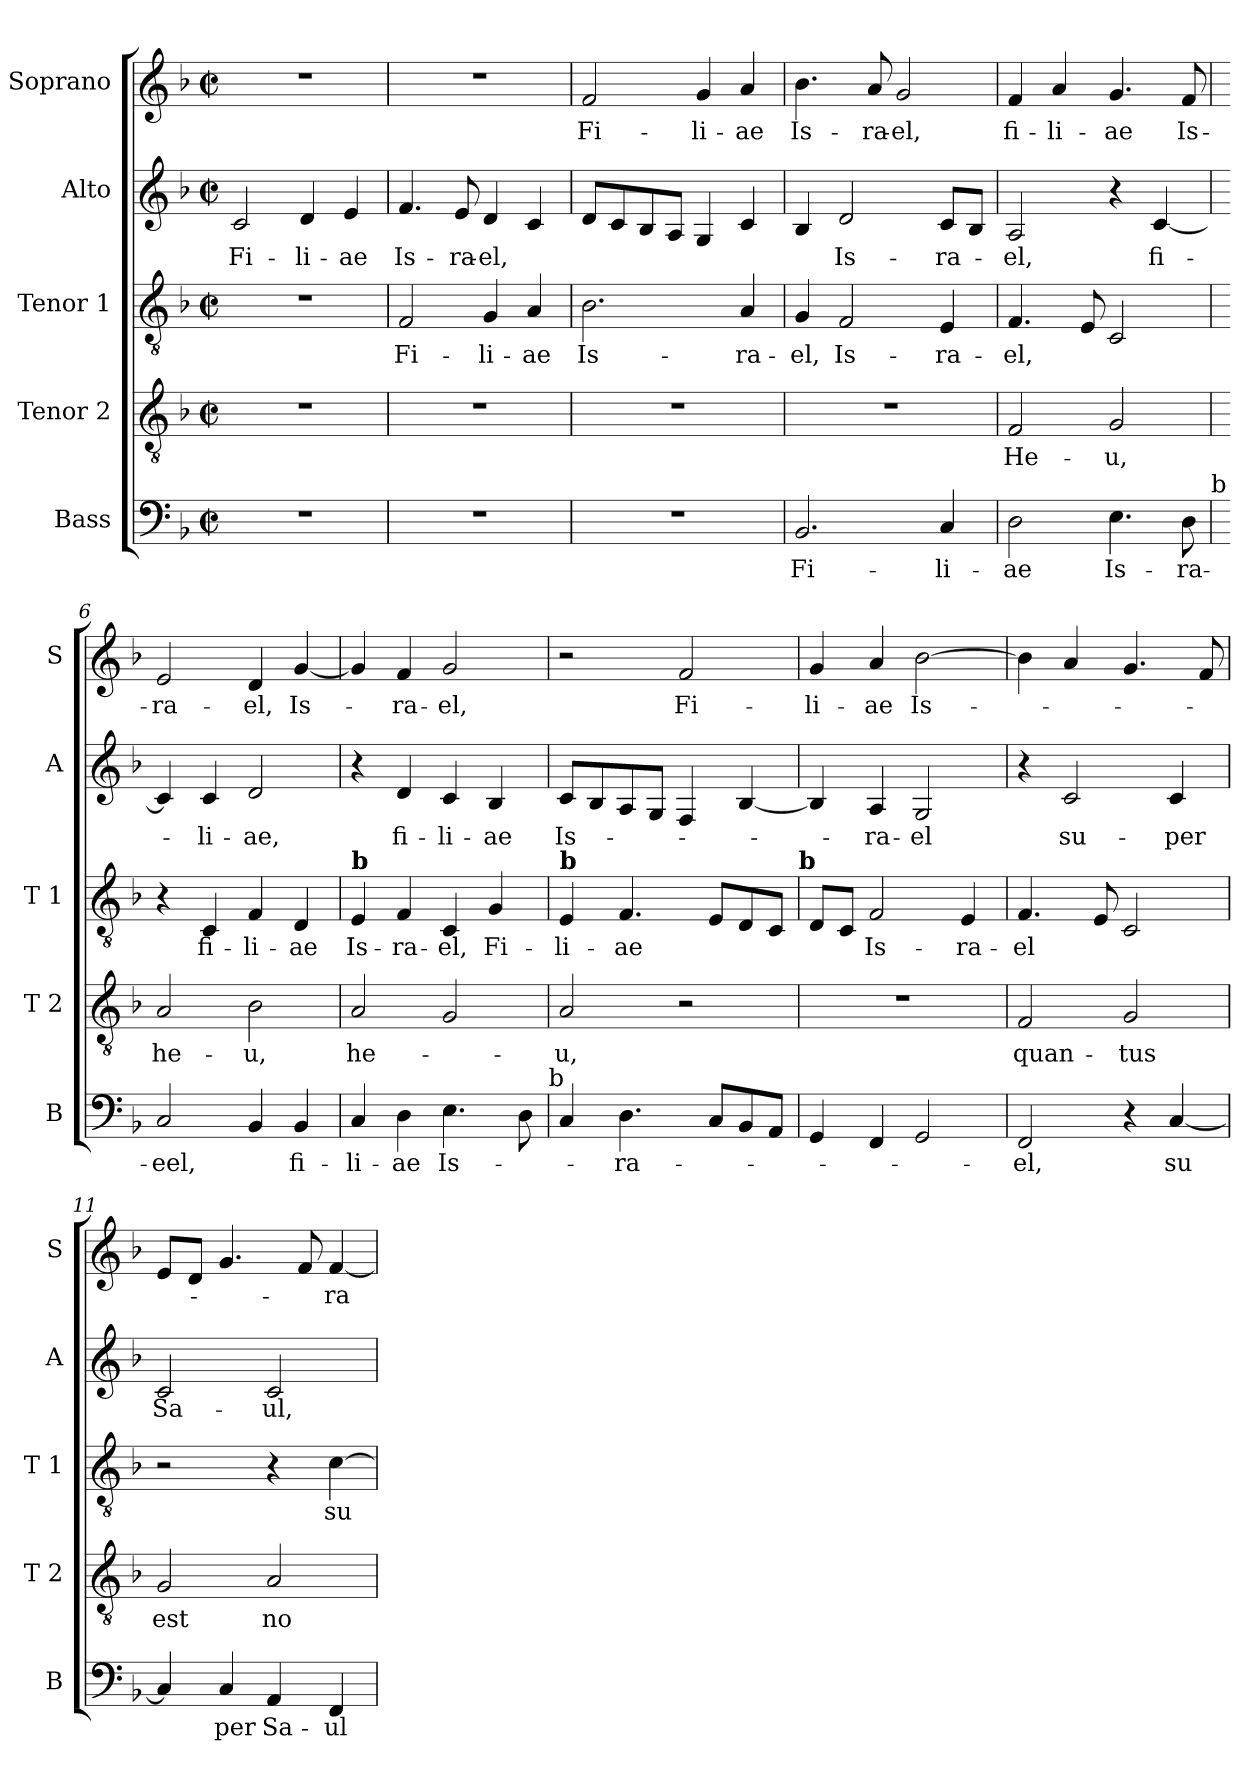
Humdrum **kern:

**kern	**text	**kern	**text	**kern	**text	**kern	**text	**kern	**text
*part5	*part5	*part4	*part4	*part3	*part3	*part2	*part2	*part1	*part1
*staff5	*staff5	*staff4	*staff4	*staff3	*staff3	*staff2	*staff2	*staff1	*staff1
*I"Bass	*	*I"Tenor 2	*	*I"Tenor 1	*	*I"Alto	*	*I"Soprano	*
*I'B	*	*I'T 2	*	*I'T 1	*	*I'A	*	*I'S	*
*clefF4	*	*clefGv2	*	*clefGv2	*	*clefG2	*	*clefG2	*
*k[b-]	*	*k[b-]	*	*k[b-]	*	*k[b-]	*	*k[b-]	*
*F:	*	*F:	*	*F:	*	*F:	*	*F:	*
*M2/2	*	*M2/2	*	*M2/2	*	*M2/2	*	*M2/2	*
*met(c|)	*	*met(c|)	*	*met(c|)	*	*met(c|)	*	*met(c|)	*
=1	=1	=1	=1	=1	=1	=1	=1	=1	=1
1r	.	1r	.	1r	.	2c/	Fi-	1r	.
.	.	.	.	.	.	4d/	-li-	.	.
.	.	.	.	.	.	4e/	-ae	.	.
=2	=2	=2	=2	=2	=2	=2	=2	=2	=2
1r	.	1r	.	2F/	Fi-	4.f/	Is-	1r	.
.	.	.	.	.	.	8e/	-ra-	.	.
.	.	.	.	4G/	-li-	4d/	-el,	.	.
.	.	.	.	4A/	-ae	4c/	.	.	.
=3	=3	=3	=3	=3	=3	=3	=3	=3	=3
1r	.	1r	.	2.B-\	Is-	8d/L	.	2f/	Fi-
.	.	.	.	.	.	8c/	.	.	.
.	.	.	.	.	.	8B-/	.	.	.
.	.	.	.	.	.	8A/J	.	.	.
.	.	.	.	.	.	4G/	.	4g/	-li-
.	.	.	.	4A/	-ra-	4c/	.	4a/	-ae
=4	=4	=4	=4	=4	=4	=4	=4	=4	=4
2.BB-/	Fi-	1r	.	4G/	-el,	4B-/	.	4.b-\	Is-
.	.	.	.	2F/	Is-	2d/	Is-	.	.
.	.	.	.	.	.	.	.	8a/	-ra-
.	.	.	.	.	.	.	.	2g/	-el,
4C/	-li-	.	.	4E/	-ra-	8c/L	-ra-	.	.
.	.	.	.	.	.	8B-/J	.	.	.
=5	=5	=5	=5	=5	=5	=5	=5	=5	=5
2D\	-ae	2F/	He-	4.F/	-el,	2A/	-el,	4f/	fi-
.	.	.	.	.	.	.	.	4a/	-li-
.	.	.	.	8E/	.	.	.	.	.
4.E\	Is-	2G/	-u,	2C/	.	4r	.	4.g/	-ae
.	.	.	.	.	.	[4c/	fi-	.	.
8D\	-ra-	.	.	.	.	.	.	8f/	Is-
!LO:TX:a:t=b	!	!	!	!	!	!	!	!	!
=6	=6	=6	=6	=6	=6	=6	=6	=6	=6
2C/	-eel,	2A/	he-	4r	.	4c/]	.	2e/	-ra-
.	.	.	.	4C/	fi-	4c/	-li-	.	.
4BB-/	.	2B-\	-u,	4F/	-li-	2d/	-ae,	4d/	-el,
4BB-/	fi-	.	.	4D/	-ae	.	.	[4g/	Is-
!!LO:LB:g=z
=7	=7	=7	=7	=7	=7	=7	=7	=7	=7
!	!	!	!	!LO:TX:a:B:t=b	!	!	!	!	!
4C/	-li-	2A/	he-	4E/	Is-	4r	.	4g/]	.
4D\	-ae	.	.	4F/	-ra-	4d/	fi-	4f/	-ra-
4.E\	Is-	2G/	.	4C/	-el,	4c/	-li-	2g/	-el,
.	.	.	.	4G/	Fi-	4B-/	-ae	.	.
8D\	.	.	.	.	.	.	.	.	.
!LO:TX:a:t=b	!	!	!	!	!	!	!	!	!
=8	=8	=8	=8	=8	=8	=8	=8	=8	=8
!	!	!	!	!LO:TX:a:B:t=b	!	!	!	!	!
4C/	.	2A/	-u,	4E/	-li-	8c/L	Is-	2r	.
.	.	.	.	.	.	8B-/	.	.	.
4.D\	-ra-	.	.	4.F/	-ae	8A/	.	.	.
.	.	.	.	.	.	8G/J	.	.	.
.	.	2r	.	.	.	4F/	.	2f/	Fi-
8C/L	.	.	.	8E/L	.	.	.	.	.
8BB-/	.	.	.	8D/	.	[4B-/	.	.	.
8AA/J	.	.	.	8C/J	.	.	.	.	.
!	!	!	!	!LO:TX:a:B:t=b	!	!	!	!	!
=9	=9	=9	=9	=9	=9	=9	=9	=9	=9
4GG/	.	1r	.	8D/L	.	4B-/]	.	4g/	-li-
.	.	.	.	8C/J	.	.	.	.	.
4FF/	.	.	.	2F/	Is-	4A/	-ra-	4a/	-ae
2GG/	.	.	.	.	.	2G/	-el	[2b-\	Is-
.	.	.	.	4E/	-ra-	.	.	.	.
=10	=10	=10	=10	=10	=10	=10	=10	=10	=10
2FF/	-el,	2F/	quan-	4.F/	-el	4r	.	4b-\]	.
.	.	.	.	.	.	2c/	su-	4a/	.
.	.	.	.	8E/	.	.	.	.	.
4r	.	2G/	-tus	2C/	.	.	.	4.g/	.
[4C/	su	.	.	.	.	4c/	-per	.	.
.	.	.	.	.	.	.	.	8f/	.
=11	=11	=11	=11	=11	=11	=11	=11	=11	=11
4C/]	.	2G/	est	2r	.	2c/	Sa-	8e/L	.
.	.	.	.	.	.	.	.	8d/J	.
4C/	per	.	.	.	.	.	.	4.g/	.
4AA/	Sa-	2A/	no-	4r	.	2c/	-ul,	.	.
.	.	.	.	.	.	.	.	8f/	.
4FF/	-ul	.	.	[4c\	su-	.	.	[4f/	-ra-
=	=	=	=	=	=	=	=	=	=
*-	*-	*-	*-	*-	*-	*-	*-	*-	*-
